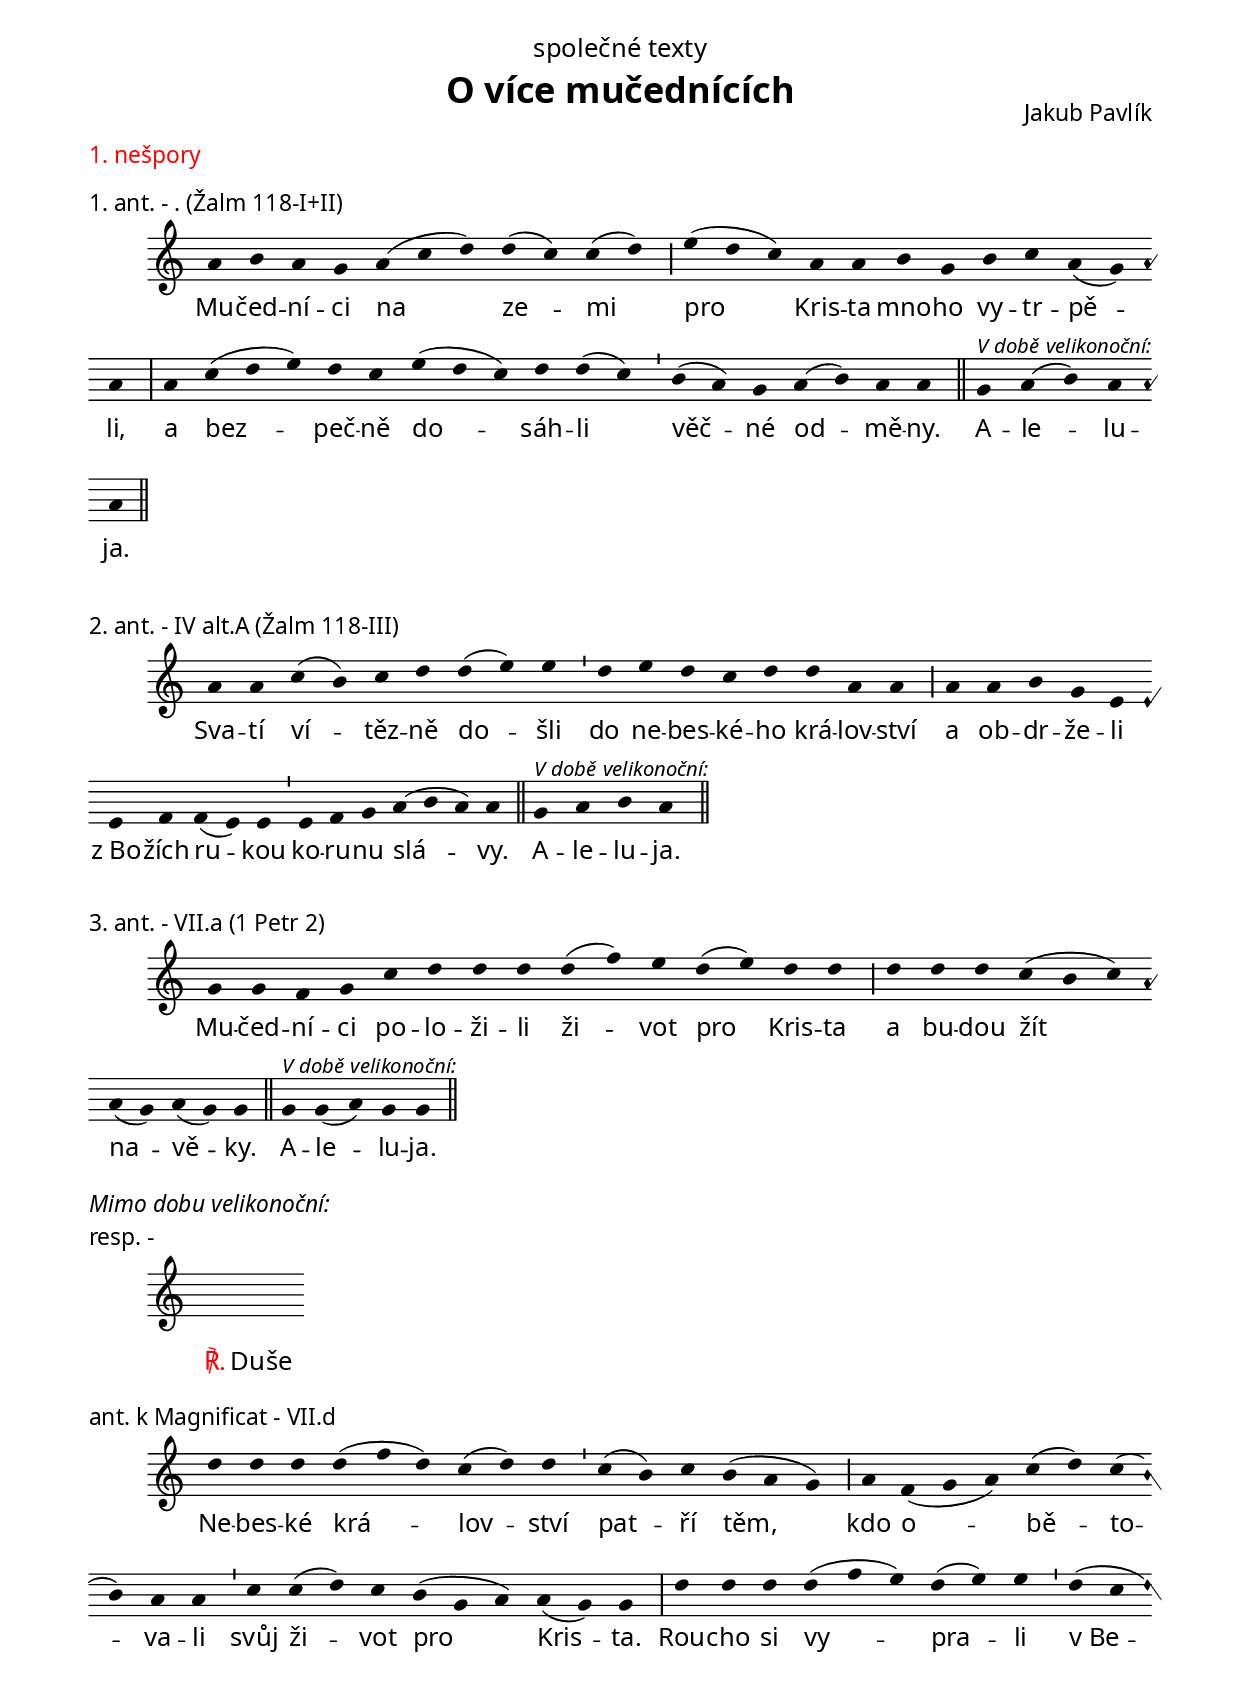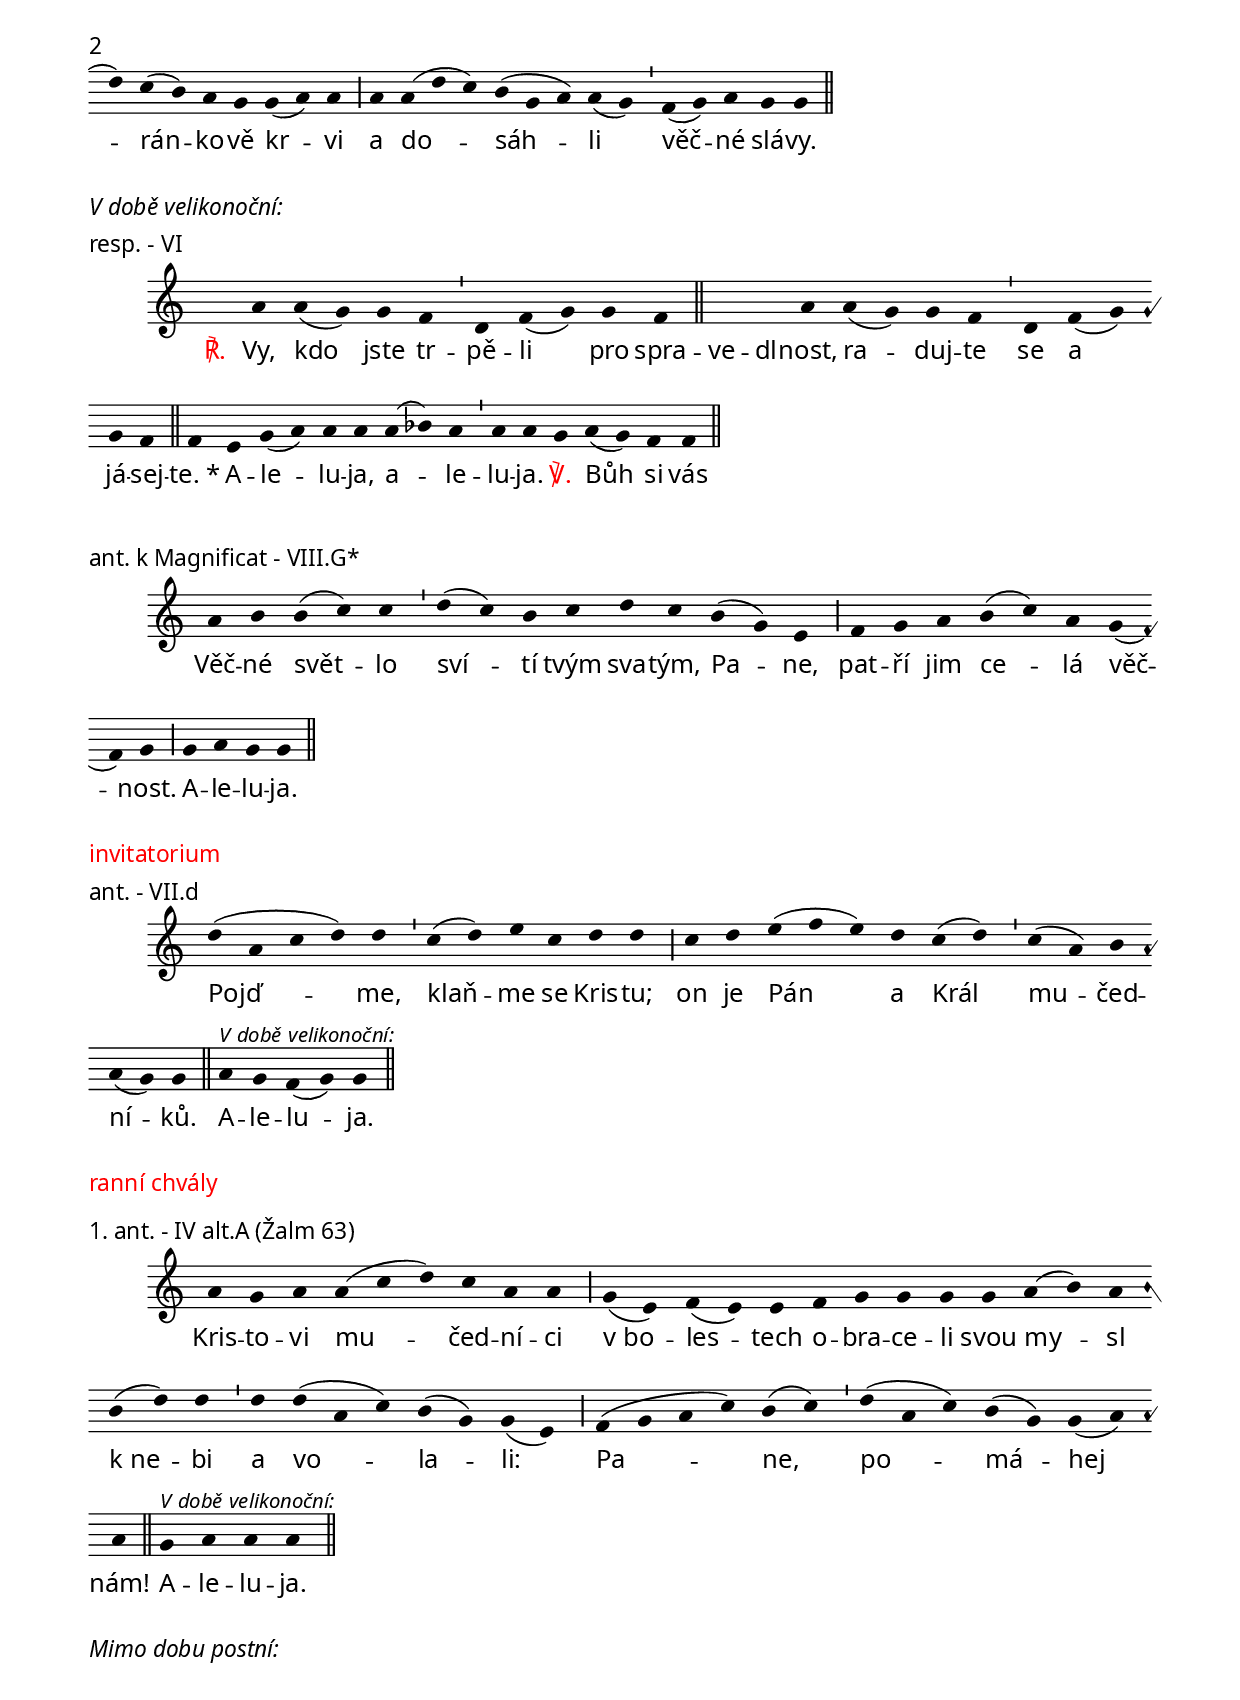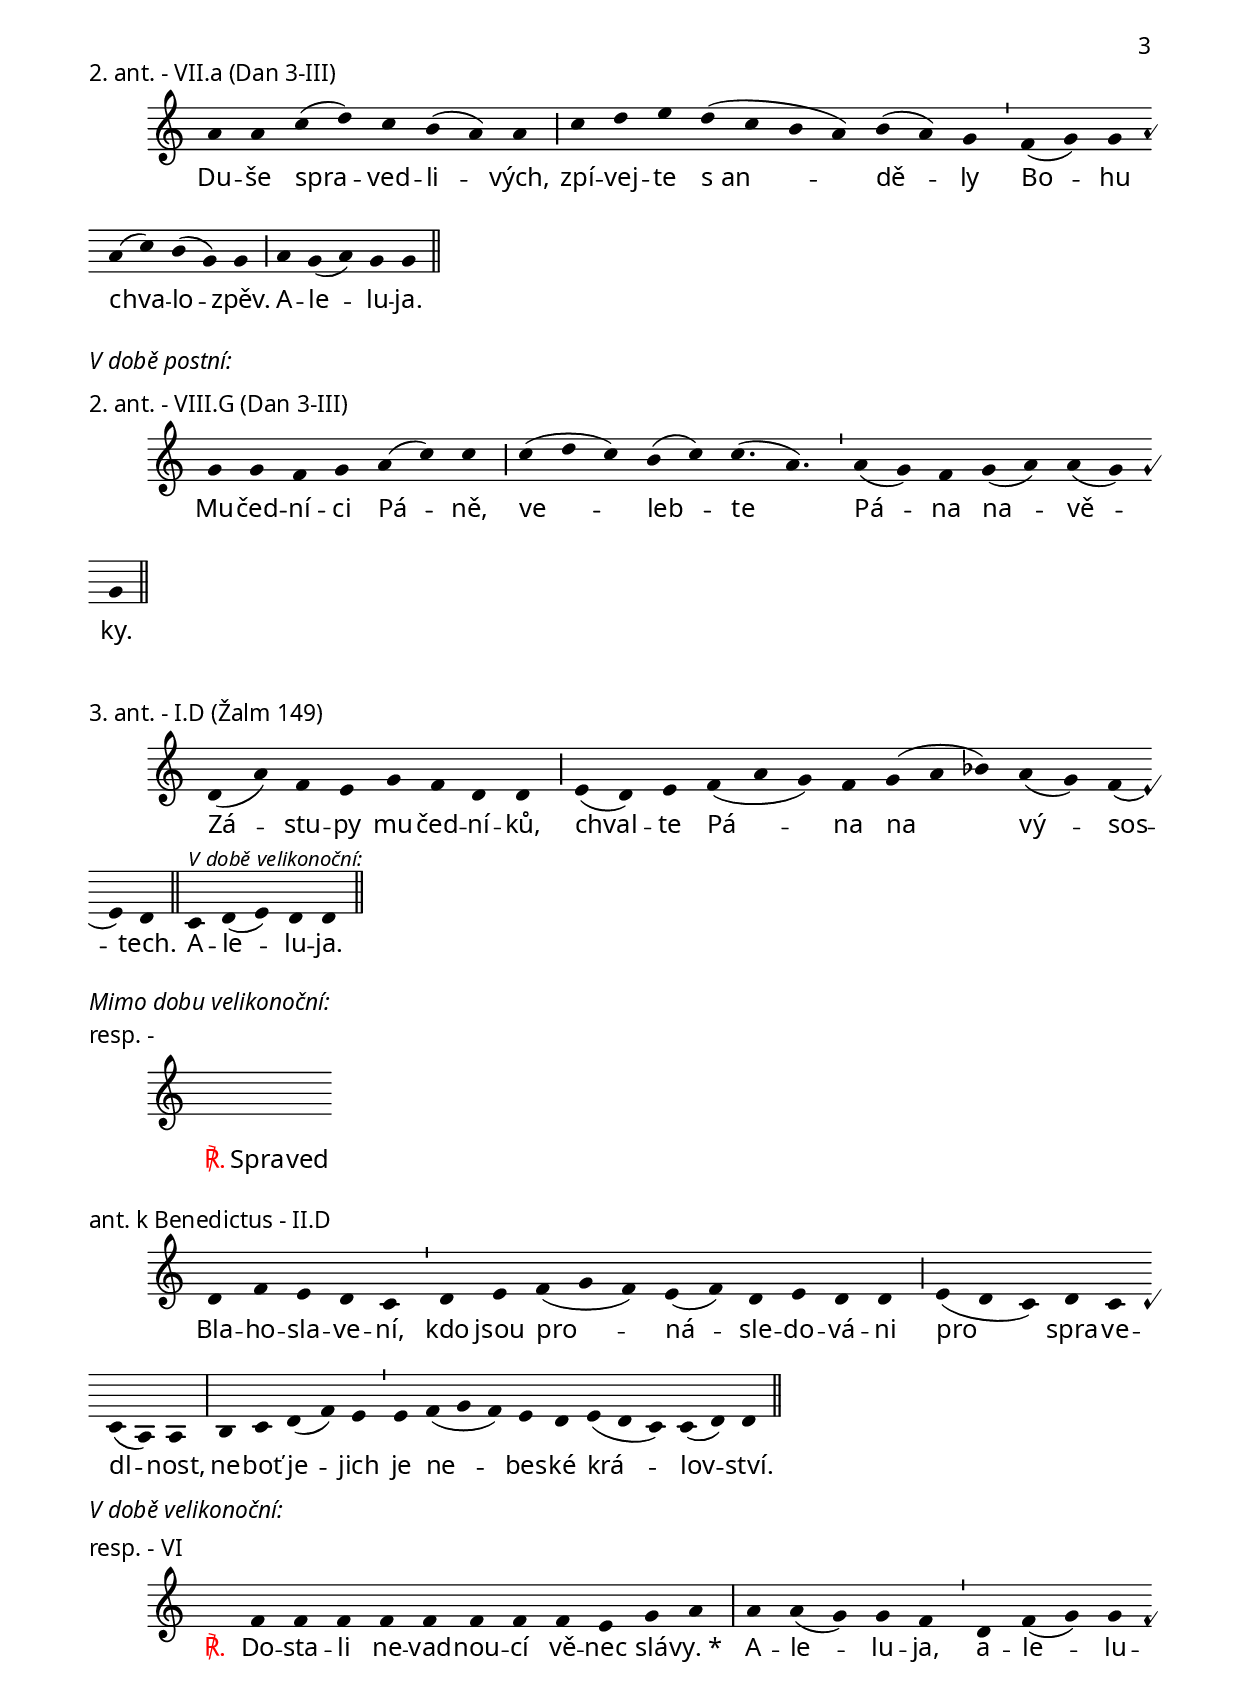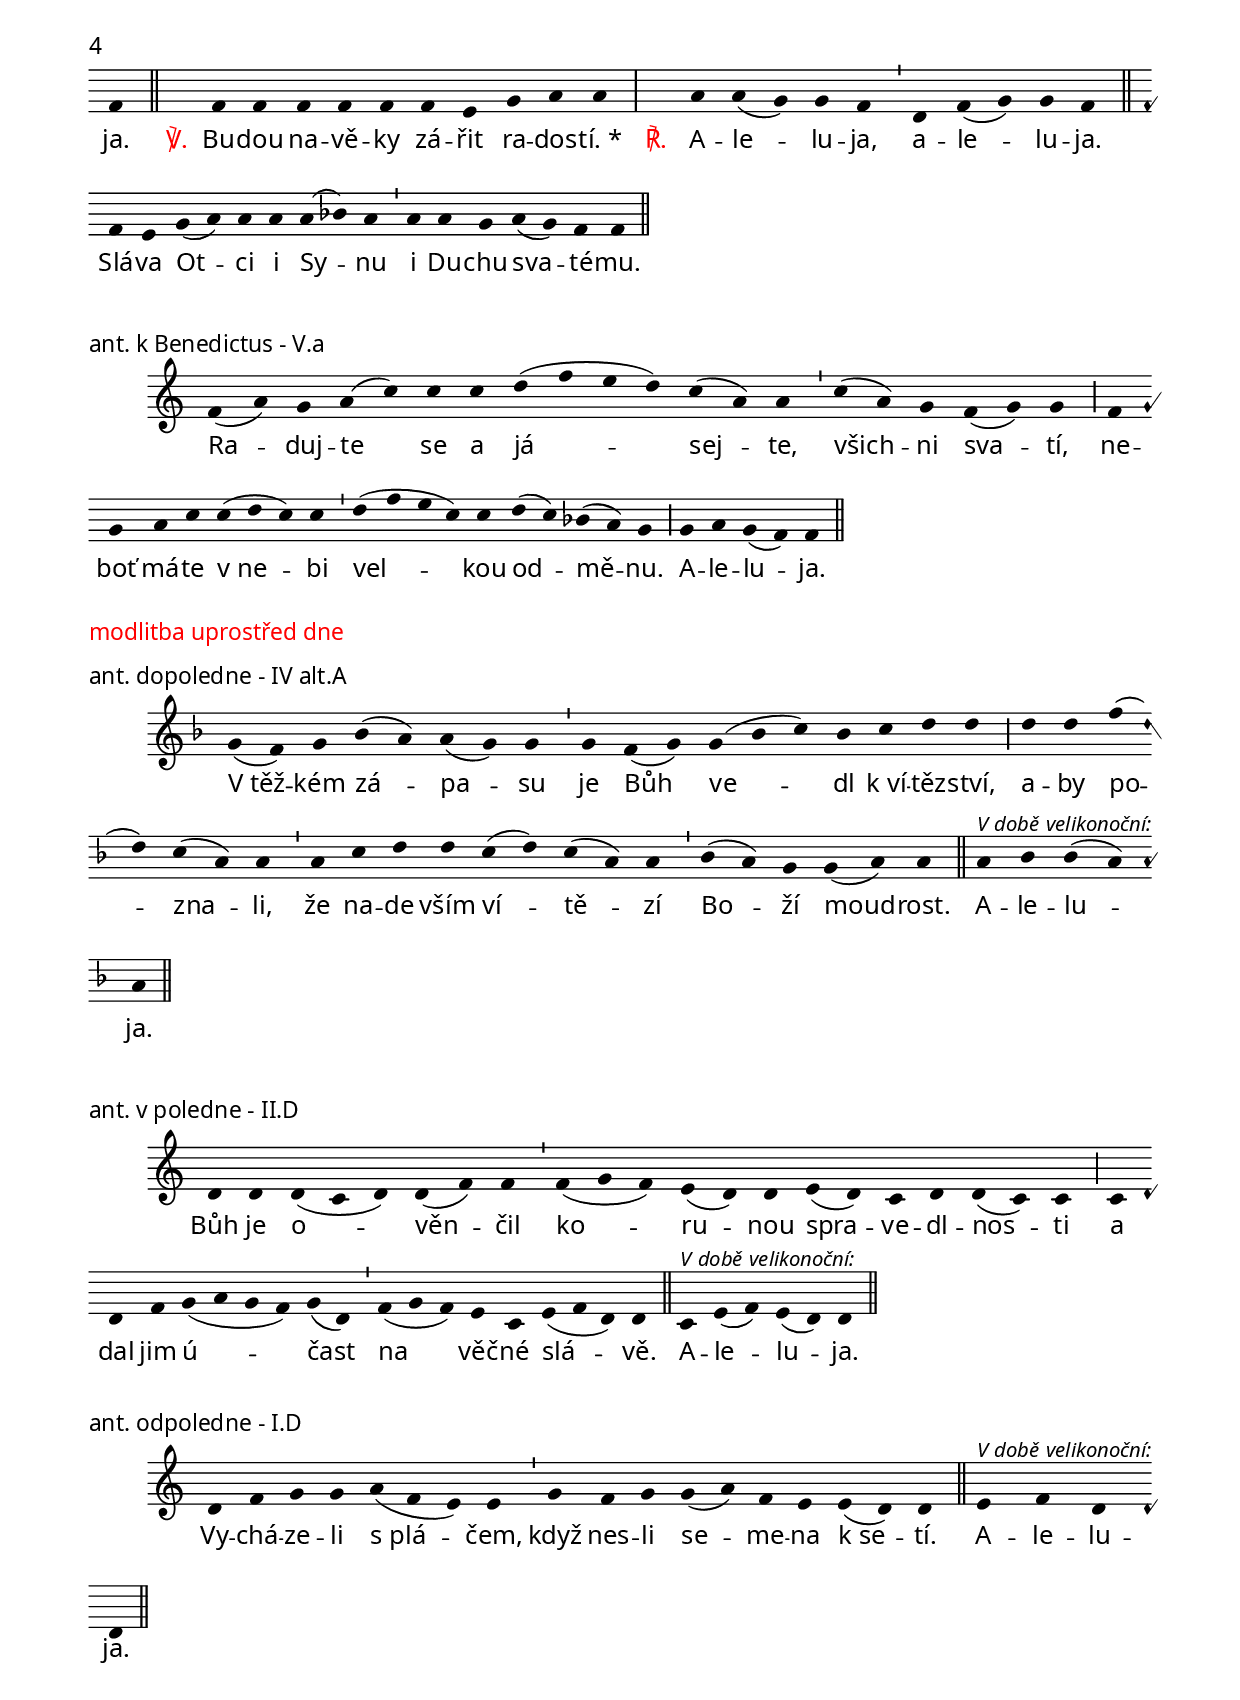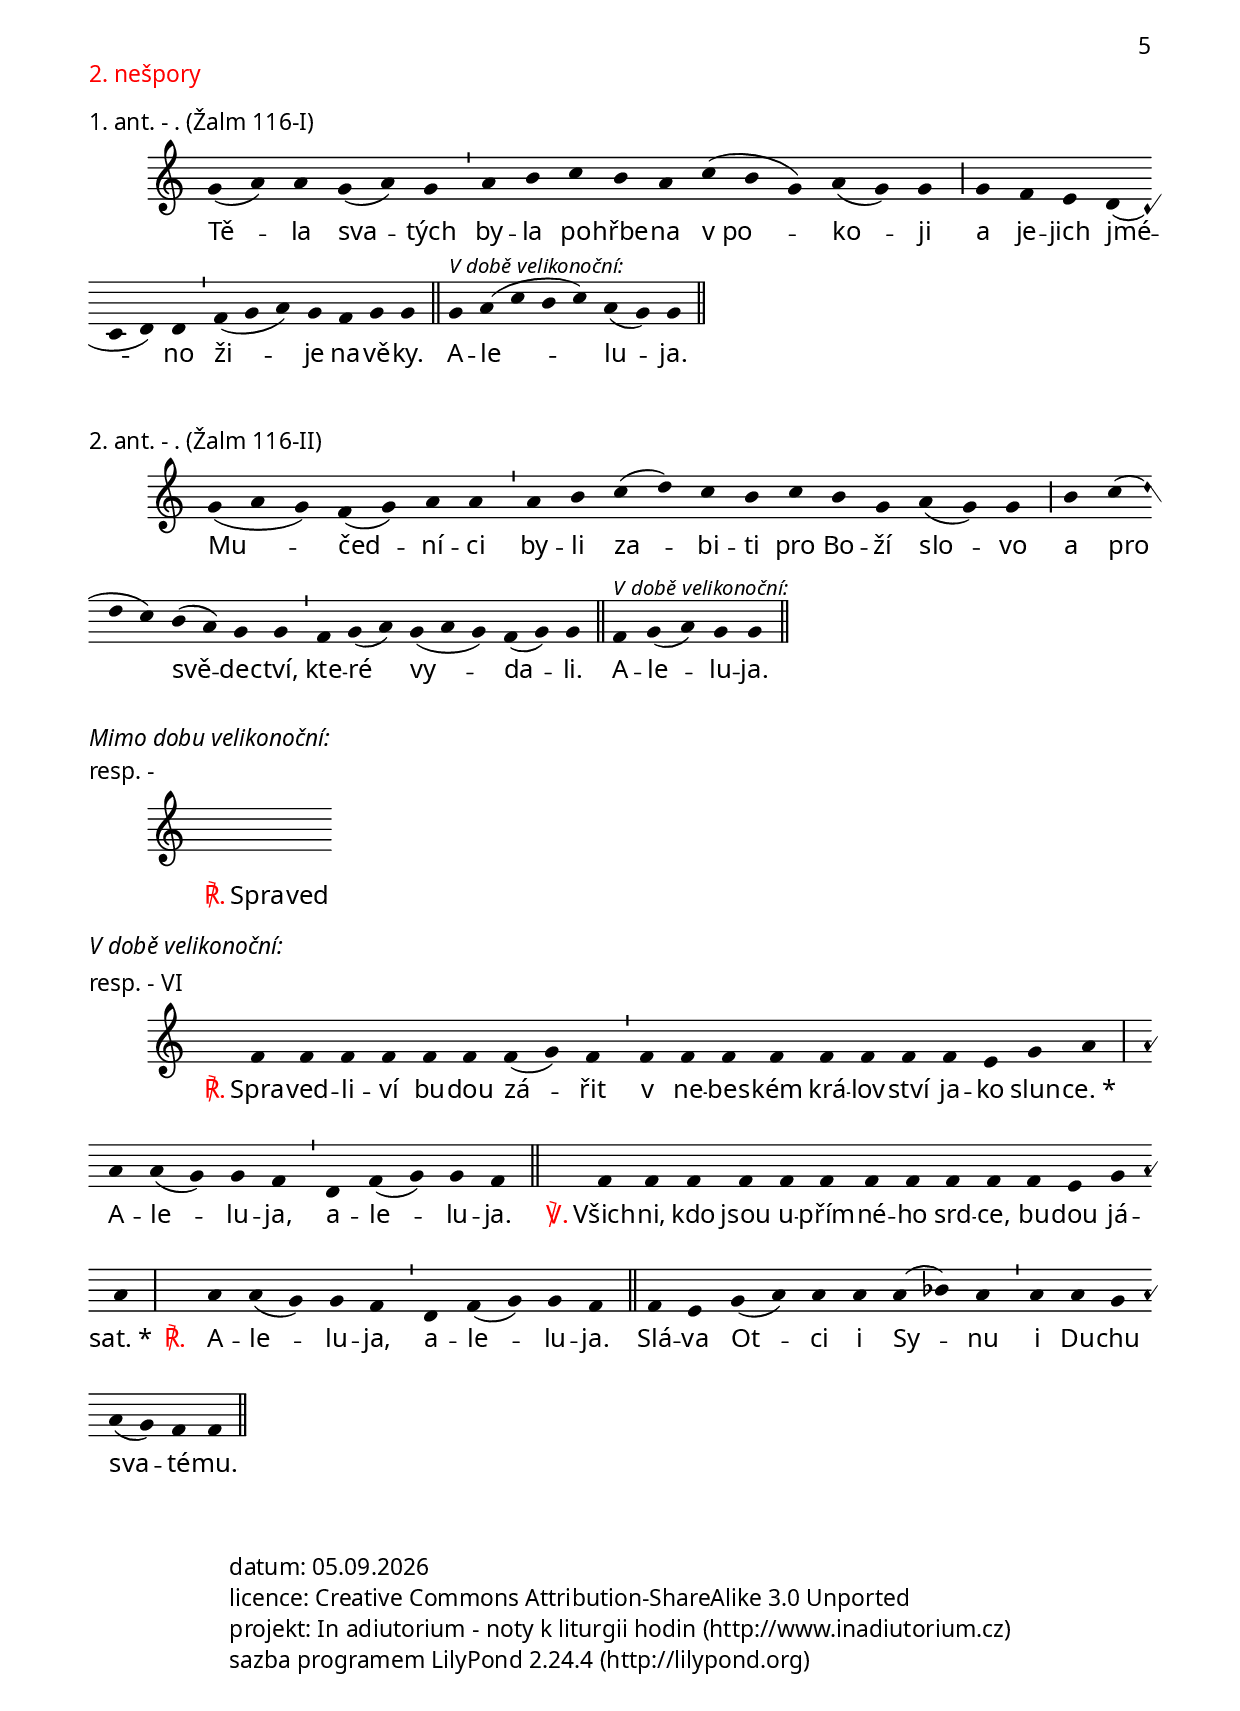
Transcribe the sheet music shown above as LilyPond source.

\version "2.15.39"

\include "../spolecne.ly"
\include "../dilyresponsorii.ly"

\header {
  title = \markup\titleCommune "O více mučednících"
  composer = "Jakub Pavlík"
}

\markup {\nadpisHodinka {"1. nešpory"}}

\score {
  \relative c'' {
    \choralniRezim
    a4 b a g a( c d) d( c) c( d) \barMaior
    e( d c) a a b g b c a( g) a \barMax
    a c( d e) d c e( d c) d d( c) \barMin
    b( a) g a( b) a a \barFinalis
    g^\markup\rubrVelikAleluja a( b) a a \barFinalis
  }
  \addlyrics {
    Mu -- čed -- ní -- ci na ze -- mi 
    pro Kris -- ta mno -- ho vy -- tr -- pě -- li,
    a bez -- peč -- ně do -- sáh -- li věč -- né od -- mě -- ny.
    
    A -- le -- lu -- ja.
  }
  \header {
    quid = "1. ant."
    modus = ""
    differentia = "" 
    psalmus = "Žalm 118-I+II"
    id = ""
    piece = \markup {\sestavTitulek}
  }
}

\score {
  \relative c'' {
    \choralniRezim
    a4 a c( b) c d d( e) e \barMin d e d c d d a a \barMaior
    a a b g e e f f( e) e \barMin e f g a( b a) a \barFinalis
    
    g^\markup\rubrVelikAleluja a b a \barFinalis
  }
  \addlyrics {
    Sva -- tí ví -- těz -- ně do -- šli do ne -- bes -- ké -- ho krá -- lov -- ství
    a ob -- dr -- že -- li z_Bo -- žích ru -- kou ko -- ru -- nu slá -- vy.
    
    A -- le -- lu -- ja.
  }
  \header {
    quid = "2. ant."
    modus = "IV alt"
    differentia = "A" 
    psalmus = "Žalm 118-III"
    id = ""
    fons = "podle 3. ant. nešp. Zeleného čtvrtku"
    piece = \markup {\sestavTitulek}
  }
}

\score {
  \relative c'' {
    \choralniRezim
    g4 g f g c d d d d( f) e d( e) d d \barMaior
    d d d c( b c) a( g) a( g) g \barFinalis
    
    g^\markup\rubrVelikAleluja g( a) g g \barFinalis
  }
  \addlyrics {
    Mu -- čed -- ní -- ci po -- lo -- ži -- li ži -- vot pro Kris -- ta
    a bu -- dou žít na -- vě -- ky.
    
    A -- le -- lu -- ja.
  }
  \header {
    quid = "3. ant."
    modus = "VII"
    differentia = "a" 
    psalmus = "1 Petr 2"
    id = ""
    piece = \markup {\sestavTitulek}
  }
}

\markup\italic{Mimo dobu velikonoční:}

\score {
  \relative c' {
    \choralniRezim
    
    % R
    \neviditelna a
    
    % V
    \neviditelna a
    
    % R
    \neviditelna a
    
    % Slava
  }
  \addlyrics {
    \Response Du -- še spra -- ved -- li -- vých jsou v_Bo -- ží ru -- ce,_*
    a ne -- do -- tkne se jich u -- tr -- pe -- ní.
    \Verse Je -- jich smrt by -- la po -- klá -- dá -- na za ne -- štěs -- tí,
    do -- sáh -- li však věč -- né -- ho po -- ko -- je,_*
    \Response a ne -- do -- tkne se jich u -- tr -- pe -- ní.
    \textRespDoxologie
  }
  \header {
    quid = "resp."
    modus = ""
    id = ""
    piece = \markup {\sestavTitulekResp}
  }
}

\score {
  \relative c'' {
    \choralniRezim
    d4 d d d( f d) c( d) d \barMin c( b) c b( a g) \barMaior
    a f( g a) c( d) c( b) a a \barMin c c( d) c b( g a) a( g) g \barMax
    d' d d d( f e) d( e) e \barMin d( c d) c( b) a g g( a) a \barMaior
    a a( d c) b( g a) a( g) \barMin f( g) a g g \barFinalis
  }
  \addlyrics {
    Ne -- bes -- ké krá -- lov -- ství pat -- ří těm,
    kdo o -- bě -- to -- va -- li svůj ži -- vot pro Kris -- ta.
    Rou -- cho si vy -- pra -- li v_Be -- rán -- ko -- vě kr -- vi
    a do -- sáh -- li věč -- né slá -- vy.
  }
  \header {
    quid = "ant. k Magnificat"
    modus = "VII"
    differentia = "d" 
    psalmus = ""
    id = ""
    piece = \markup {\sestavTitulekBezZalmu}
  }
}

\markup\italic{V době velikonoční:}

\score {
  \relative c' {
    \choralniRezim
    
    % R
    \neviditelna f
    \respVIalelujaResponsum \barFinalis
    % V
    \neviditelna f
    
    % R
    \neviditelna a
    \respVIalelujaResponsum \barFinalis
    % Slava
    \respVIalelujaDoxologie \barFinalis
  }
  \addlyrics {
    \Response Vy, kdo jste tr -- pě -- li pro spra -- ve -- dl -- nost,
    ra -- duj -- te se a já -- sej -- te._* \textRespAleluja
    \Verse Bůh si vás vy -- vo -- lil za svůj ma -- je -- tek._*
    \Response \textRespAleluja
    \textRespDoxologie
  }
  \header {
    quid = "resp."
    modus = "VI"
    id = ""
    piece = \markup {\sestavTitulekResp}
  }
} 

\score {
  \relative c'' {
    \choralniRezim
    a4 b b( c) c \barMin d( c) b c d c b( g) e \barMaior
    f g a b( c) a g( f) g \barMaior
    g a g g \barFinalis
  }
  \addlyrics {
    Věč -- né svět -- lo sví -- tí tvým sva -- tým, Pa -- ne,
    pat -- ří jim ce -- lá věč -- nost.
    A -- le -- lu -- ja.
  }
  \header {
    quid = "ant. k Magnificat"
    modus = "VIII"
    differentia = "G*" 
    psalmus = ""
    id = ""
    fons = "commune jednoho mučedníka"
    piece = \markup {\sestavTitulekBezZalmu}
  }
}

\markup {\nadpisHodinka {"invitatorium"}}

\score {
  \relative c'' {
    \choralniRezim
    d4( a c d) d \barMin c( d) e c d d \barMaior
    c d e( f e) d c( d) \barMin c( a) b a( g) g \barFinalis
    
    a^\markup\rubrVelikAleluja g f( g) g \barFinalis
  }
  \addlyrics {
    Pojď -- me, klaň -- me se Kris -- tu; 
    on je Pán a Král mu -- čed  -- ní -- ků.
    
    A -- le -- lu -- ja.
  }
  \header {
    quid = "ant."
    modus = "VII"
    differentia = "d" 
    psalmus = ""
    id = ""
    fons = "commune jednoho mučedníka"
    piece = \markup {\sestavTitulekBezZalmu}
  }
}

\markup {\nadpisHodinka {"ranní chvály"}}

\score {
  \relative c'' {
    \choralniRezim
    a4 g a a( c d) c a a \barMaior
    g( e) f( e) e f g g g g a( b) a b( d) d \barMin
    d d( a c) b( g) g( e) \barMaior
    f( g a c) b( c) \barMin d( a c) b( g) g( a) a \barFinalis
    
    g^\markup\rubrVelikAleluja a a a \barFinalis
  }
  \addlyrics {
    Kris -- to -- vi mu -- čed -- ní -- ci
    v_bo -- les -- tech o -- bra -- ce -- li svou my -- sl k_ne -- bi
    a vo -- la -- li:
    Pa -- ne, po -- má -- hej nám!
    
    A -- le -- lu -- ja.
  }
  \header {
    quid = "1. ant."
    modus = "IV alt"
    differentia = "A" 
    psalmus = "Žalm 63"
    id = ""
    piece = \markup {\sestavTitulek}
  }
}

\markup\italic{Mimo dobu postní:}

\score {
  \relative c'' {
    \choralniRezim
    a4 a c( d) c b( a) a \barMaior
    c d e d( c b a) b( a) g \barMin
    f( g) g a( c) b( g) g \barMaior
    a g( a) g g \barFinalis
  }
  \addlyrics {
    Du -- še spra -- ved -- li -- vých,
    zpí -- vej -- te s_an -- dě -- ly 
    Bo -- hu chva -- lo -- zpěv.
    A -- le -- lu -- ja.
  }
  \header {
    quid = "2. ant."
    modus = "VII"
    differentia = "a" 
    psalmus = "Dan 3-III"
    id = ""
    piece = \markup {\sestavTitulek}
  }
}

\markup\italic{V době postní:}

\score {
  \relative c'' {
    \choralniRezim
    g4 g f g a( c) c \barMaior
    c( d c) b( c) c4.( a) \barMin a4( g) f g( a) a( g) g \barFinalis
  }
  \addlyrics {
    Mu -- čed -- ní -- ci Pá -- ně,
    ve -- leb -- te Pá -- na na -- vě -- ky.
  }
  \header {
    quid = "2. ant."
    modus = "VIII"
    differentia = "G" 
    psalmus = "Dan 3-III"
    id = ""
    fons = "commune jednoho mučedníka, r.ch., 2. ant; bez aleluja"
    piece = \markup {\sestavTitulek}
  }
}

\score {
  \relative c' {
    \choralniRezim
    d4( a') f e g f d d \barMaior
    e( d) e f( a g) f g( a bes) a( g) f( e) d \barFinalis
    
    c^\markup\rubrVelikAleluja d( e) d d \barFinalis
  }
  \addlyrics {
    Zá -- stu -- py mu -- čed -- ní -- ků,
    chval -- te Pá -- na na vý -- sos -- tech.
    
    A -- le -- lu -- ja.
  }
  \header {
    quid = "3. ant."
    modus = "I"
    differentia = "D" 
    psalmus = "Žalm 149"
    id = ""
    piece = \markup {\sestavTitulek}
  }
}

\markup\italic{Mimo dobu velikonoční:}

\score {
  \relative c' {
    \choralniRezim
    
    % R
    \neviditelna a
    
    % V
    \neviditelna a
    
    % R
    \neviditelna a
    
    % Slava
  }
  \addlyrics {
    \Response Spra -- ved -- li -- ví ži -- jí na -- vě -- ky,_*
    do -- sáh -- li věč -- né od -- mě -- ny v_ne -- bi.
    \Verse Je -- jich jmé -- no ne -- bu -- de vy -- ma -- zá -- no
    z_kni -- hy ži -- vo -- ta,_*
    \Response do -- sáh -- li věč -- né od -- mě -- ny v_ne -- bi.
    \textRespDoxologie
  }
  \header {
    quid = "resp."
    modus = ""
    id = ""
    piece = \markup {\sestavTitulekResp}
  }
}  

\score {
  \relative c' {
    \choralniRezim
    d4 f e d c \barMin d e f(  g f) e( f) d e d d \barMaior
    e( d c) d c c( a) a \barMax
    b c d( f) e \barMin e f( g f) e d e( d c) c( d) d \barFinalis
  }
  \addlyrics {
    Bla -- ho -- sla -- ve -- ní,
    kdo jsou pro -- ná -- sle -- do -- vá -- ni 
    pro spra -- ve -- dl -- nost,
    ne -- boť je -- jich je ne -- bes -- ké krá -- lov -- ství.
  }
  \header {
    quid = "ant. k Benedictus"
    modus = "II"
    differentia = "D" 
    psalmus = ""
    id = ""
    piece = \markup {\sestavTitulekBezZalmu}
  }
}

\markup\italic{V době velikonoční:}

\score {
  \relative c' {
    \choralniRezim
    
    % R
    \neviditelna f
    f4 f f f f f f f e g a \barMax
    \respVIalelujaResponsum \barFinalis
    % V
    \neviditelna f
    f4 f f f f f e g a a \barMax
    % R
    \neviditelna a
    \respVIalelujaResponsum \barFinalis
    % Slava
    \respVIalelujaDoxologie \barFinalis
  }
  \addlyrics {
    \Response Do -- sta -- li ne -- vad -- nou -- cí vě -- nec slá -- vy._* \textRespAleluja
    \Verse Bu -- dou na -- vě -- ky zá -- řit ra -- dos -- tí._*
    \Response \textRespAleluja
    \textRespDoxologie
  }
  \header {
    quid = "resp."
    modus = "VI"
    id = ""
    fons = "commune jednoho mučedníka"
    piece = \markup {\sestavTitulekResp}
  }
} 

\score {
  \relative c' {
    \choralniRezim
    f4( a) g a( c) c c d( f e d) c( a) a \barMin c( a) g f( g) g \barMaior
    f g a c c( d c) c \barMin d( f e c) c d( c) bes( a) g \barMaior
    g a g( f) f \barFinalis
  }
  \addlyrics {
    Ra -- duj -- te se a já -- sej -- te, všich -- ni sva -- tí,
    ne -- boť má -- te v_ne -- bi vel -- kou od -- mě -- nu.
    A -- le -- lu -- ja.
  }
  \header {
    quid = "ant. k Benedictus"
    modus = "V"
    differentia = "a" 
    psalmus = ""
    id = ""
    fons = "commune jednoho mučedníka"
    piece = \markup {\sestavTitulekBezZalmu}
  }
}

\markup {\nadpisHodinka {"modlitba uprostřed dne"}}

\score {
  \relative c'' {
    \choralniRezim
    \key f \major
    g4( f) g bes( a) a( g) g \barMin
    g f( g) g( bes c) bes c d d \barMaior
    
    d d f( d) c( a) a \barMin
    
    a c d d c( d) c( a) a \barMin
    bes( a) g g( a) a \barFinalis
    
    a^\markup\rubrVelikAleluja bes bes( a) a \barFinalis
  }
  \addlyrics {
    V_těž -- kém zá -- pa -- su 
    je Bůh ve -- dl k_ví -- těz -- ství,
    
    a -- by po -- zna -- li,
    že na -- de vším ví -- tě -- zí Bo -- ží moud -- rost.
    
    A -- le -- lu -- ja.
  }
  \header {
    quid = "ant. dopoledne"
    modus = "IV alt"
    differentia = "A" 
    psalmus = ""
    id = ""
    fons = "commune jednoho mučedníka; upraven text, odstraněna varianta melodie"
    piece = \markup {\sestavTitulekBezZalmu}
  }
}

\score {
  \relative c' {
    \choralniRezim
    % Tahle antifona se mi zda zvlast krasna.
    d4 d d( c d) d( f) f \barMin
    f( g f) e( d) d e( d) c d d( c) c \barMaior
    c d f g( a g f) g( d) \barMin
    f( g f) e c e( f d) d \barFinalis
    c^\markup\rubrVelikAleluja e( f) e( d) d \barFinalis
  }
  \addlyrics {
    Bůh je o -- věn -- čil 
    ko -- ru -- nou spra -- ve -- dl -- nos -- ti
    a dal jim ú -- čast 
    na věč -- né slá -- vě.
    
    A -- le -- lu -- ja.
  }
  \header {
    quid = "ant. v poledne"
    modus = "II"
    differentia = "D" 
    psalmus = ""
    id = ""
    fons = "commune jednoho mučedníka; upraven text"
    piece = \markup {\sestavTitulekBezZalmu}
  }
}

\score {
  \relative c' {
    \choralniRezim
    d4 f g g a( f e) e \barMin
    g f g g( a) f e e( d) d \barFinalis
    
    e^\markup\rubrVelikAleluja f d d \barFinalis
  }
  \addlyrics {
    Vy -- chá -- ze -- li s_plá -- čem, 
    když nes -- li se -- me -- na k_se -- tí.
    
    A -- le -- lu -- ja.
  }
  \header {
    quid = "ant. odpoledne"
    modus = "I"
    differentia = "D" 
    psalmus = ""
    id = ""
    piece = \markup {\sestavTitulekBezZalmu}
  }
}

\markup {\nadpisHodinka {"2. nešpory"}}

\score {
  \relative c'' {
    \choralniRezim
    g4( a) a g( a) g \barMin 
    a b c b a c( b g) a( g) g \barMaior
    g f e d( c d) d \barMin
    f( g a) g f g g \barFinalis
    
    g^\markup\rubrVelikAleluja a( c b c) a( g) g \barFinalis
  }
  \addlyrics {
    Tě -- la sva -- tých 
    by -- la po -- hřbe -- na v_po -- ko -- ji
    a je -- jich jmé -- no 
    ži -- je na -- vě -- ky.
    
    A -- le -- lu -- ja.
  }
  \header {
    quid = "1. ant."
    modus = ""
    differentia = "" 
    psalmus = "Žalm 116-I"
    id = ""
    piece = \markup {\sestavTitulek}
  }
}

\score {
  \relative c'' {
    \choralniRezim
    g4( a g) f( g) a a \barMin a b c( d) c b c b g a( g) g \barMaior
    b c( d c) b( a) g g \barMin f g( a) g( a g) f( g) g \barFinalis
    
    f^\markup\rubrVelikAleluja g( a) g g \barFinalis
  }
  \addlyrics {
    Mu -- čed -- ní -- ci by -- li za -- bi -- ti pro Bo -- ží slo -- vo
    a pro svě -- dec -- tví, kte -- ré vy -- da -- li.
    
    A -- le -- lu -- ja.
  }
  \header {
    quid = "2. ant."
    modus = ""
    differentia = "" 
    psalmus = "Žalm 116-II"
    id = ""
    piece = \markup {\sestavTitulek}
  }
}

\score {
  \relative c'' {
    \choralniRezim
    %a4( b) g c( b a) g a a \barMin 
  }
  \addlyrics {
    Sva -- tí mu -- čed -- ní -- ci 
    vy -- da -- li své tě -- lo pro Bo -- ží zá -- kon,
    a rou -- cho si do -- bě -- la vy -- pra -- li
    v_Be -- rán -- ko -- vě kr -- vi.
    
    A -- le -- lu -- ja.
  }
  \header {
    quid = "3. ant."
    modus = ""
    differentia = "" 
    psalmus = "Zj 4"
    id = ""
    piece = \markup {\sestavTitulek}
  }
}

\markup\italic{Mimo dobu velikonoční:}

\score {
  \relative c' {
    \choralniRezim
    
    % R
    \neviditelna a
    
    % V
    \neviditelna a
    
    % R
    \neviditelna a
    
    % Slava
  }
  \addlyrics {
    \Response Spra -- ved -- li -- vým při -- chá -- zí spá -- sa od Hos -- po -- di -- na,_*
    v_do -- bách tís -- ně je jim ú -- to -- čiš -- těm.
    \Verse Hos -- po -- din jim po -- má -- há a chrá -- ní je,_*
    \Response v_do -- bách tís -- ně je jim ú -- to -- čiš -- těm.
    \textRespDoxologie
  }
  \header {
    quid = "resp."
    modus = ""
    id = ""
    piece = \markup {\sestavTitulekResp}
  }
}

\score {
  \relative c' {
    \choralniRezim
    
  }
  \addlyrics {
    Sva -- tí mu -- čed -- ní -- ci se ra -- du -- jí v_ne -- bi,
    pro -- to -- že ná -- sle -- do -- va -- li Kris -- ta
    a z_lás -- ky k_ně -- mu pro -- li -- li svou krev;
    bu -- dou s_ním kra -- lo -- vat na -- vě -- ky.
  }
  \header {
    quid = "ant. k Magnificat"
    modus = ""
    differentia = "" 
    psalmus = ""
    id = ""
    piece = \markup {\sestavTitulekBezZalmu}
  }
}

\markup\italic{V době velikonoční:}

\score {
  \relative c' {
    \choralniRezim
    
    % R
    \neviditelna f
    f4 f f f f f f( g)f \barMin f f f f f f f f e g a \barMax
    \respVIalelujaResponsum \barFinalis
    % V
    \neviditelna f
    f4 f f f f f f f f f f e g a \barMax
    % R
    \neviditelna a
    \respVIalelujaResponsum \barFinalis
    % Slava
    \respVIalelujaDoxologie \barFinalis
  }
  \addlyrics {
    \Response Spra -- ved -- li -- ví bu -- dou zá -- řit 
    v ne -- bes -- kém krá -- lov -- ství ja -- ko slun -- ce._* \textRespAleluja
    \Verse Všich -- ni, kdo jsou u -- přím -- né -- ho srd -- ce,
    bu -- dou já -- sat._*
    \Response \textRespAleluja
    \textRespDoxologie
  }
  \header {
    quid = "resp."
    modus = "VI"
    id = ""
    piece = \markup {\sestavTitulekResp}
  }
}

\score {
  \relative c' {
    \choralniRezim
    
  }
  \addlyrics {
    Ra -- duj -- te se, sva -- tí, před Be -- rán -- ko -- vým trů -- nem,
    v_krá -- lov -- ství,
    kte -- ré je pro vás při -- pra -- ve -- né
    od za -- lo -- že -- ní svě -- ta.
    A -- le -- lu -- ja.
  }
  \header {
    quid = "ant. k Magnificat"
    modus = ""
    differentia = "" 
    psalmus = ""
    id = ""
    piece = \markup {\sestavTitulekBezZalmu}
  }
}